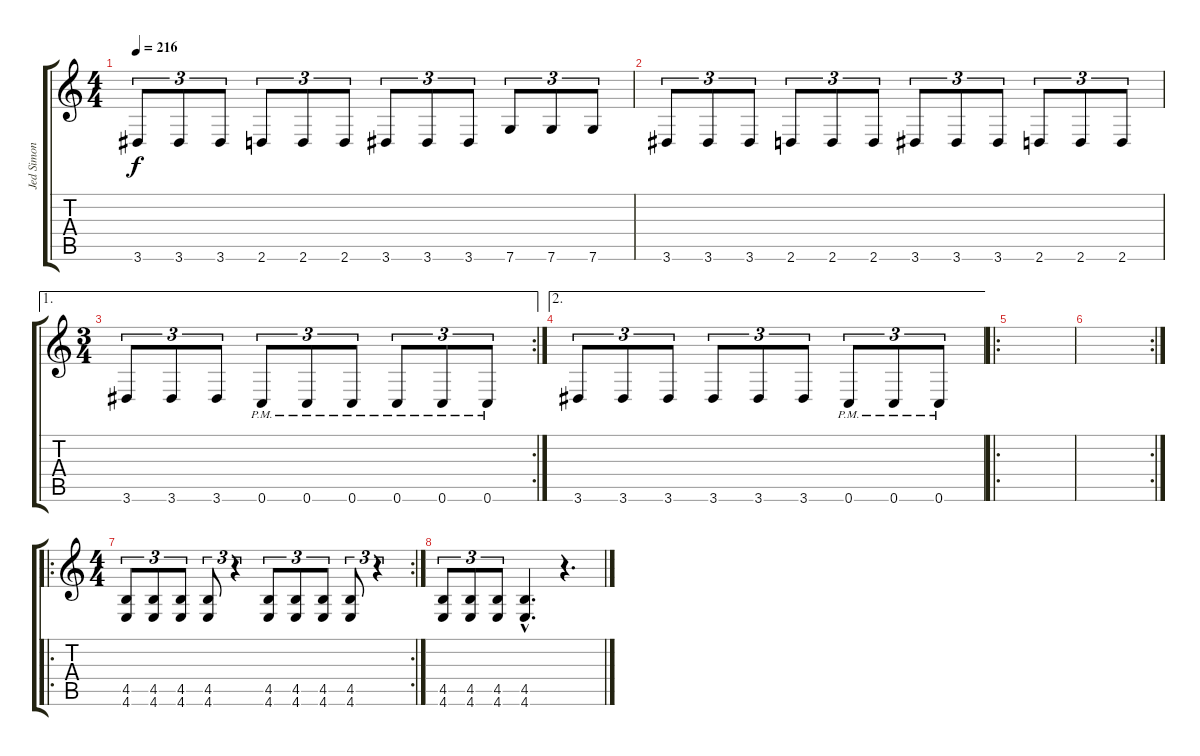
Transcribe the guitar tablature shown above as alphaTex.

\track ("Jed Simon" "Jed Simon") {instrument distortionguitar}
\staff {score tabs}
\tuning (E4 C4 G3 C3 G2 C2) {hide}
\ts (4 4)
\tempo 216
\clef g2
\ks c
3.6.8{tu (3 2) dy f} 3.6.8{tu (3 2)} 3.6.8{tu (3 2)} 2.6.8{tu (3 2)} 2.6.8{tu (3 2)} 2.6.8{tu (3 2)} 3.6.8{tu (3 2)} 3.6.8{tu (3 2)} 3.6.8{tu (3 2)} 7.6.8{tu (3 2)} 7.6.8{tu (3 2)} 7.6.8{tu (3 2)} |
3.6.8{tu (3 2)} 3.6.8{tu (3 2)} 3.6.8{tu (3 2)} 2.6.8{tu (3 2)} 2.6.8{tu (3 2)} 2.6.8{tu (3 2)} 3.6.8{tu (3 2)} 3.6.8{tu (3 2)} 3.6.8{tu (3 2)} 2.6.8{tu (3 2)} 2.6.8{tu (3 2)} 2.6.8{tu (3 2)} |
\ae 1
\rc 2
\ts (3 4)
3.6.8{tu (3 2)} 3.6.8{tu (3 2)} 3.6.8{tu (3 2)} 0.6{pm}.8{tu (3 2)} 0.6{pm}.8{tu (3 2)} 0.6{pm}.8{tu (3 2)} 0.6{pm}.8{tu (3 2)} 0.6{pm}.8{tu (3 2)} 0.6{pm}.8{tu (3 2)} |
\ae 2
3.6.8{tu (3 2)} 3.6.8{tu (3 2)} 3.6.8{tu (3 2)} 3.6.8{tu (3 2)} 3.6.8{tu (3 2)} 3.6.8{tu (3 2)} 0.6{pm}.8{tu (3 2)} 0.6{pm}.8{tu (3 2)} 0.6{pm}.8{tu (3 2)} |
\ro
|
\rc 2
|
\ro
\rc 2
\ts (4 4)
(4.5 4.6).8{tu (3 2)} (4.5 4.6).8{tu (3 2)} (4.5 4.6).8{tu (3 2)} (4.5 4.6).8{tu (3 2)} r.4{tu (3 2)} (4.5 4.6).8{tu (3 2)} (4.5 4.6).8{tu (3 2)} (4.5 4.6).8{tu (3 2)} (4.5 4.6).8{tu (3 2)} r.4{tu (3 2)} |
(4.5 4.6).8{tu (3 2)} (4.5 4.6).8{tu (3 2)} (4.5 4.6).8{tu (3 2)} (4.5{hac} 4.6{hac}).4{d} r.4{d}
